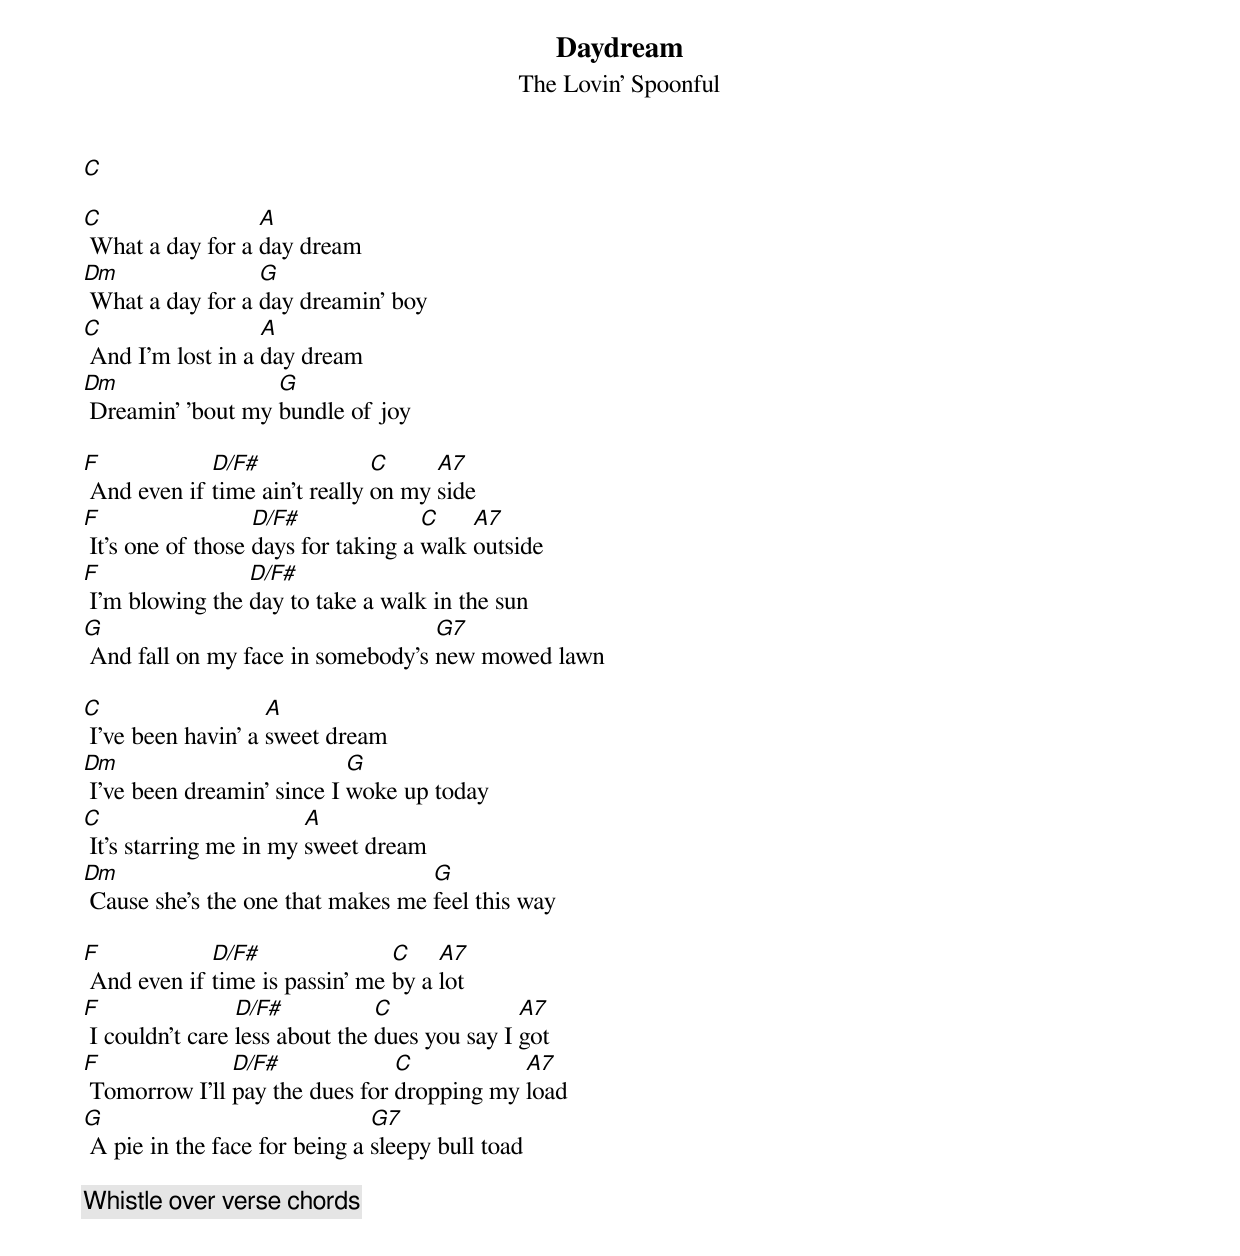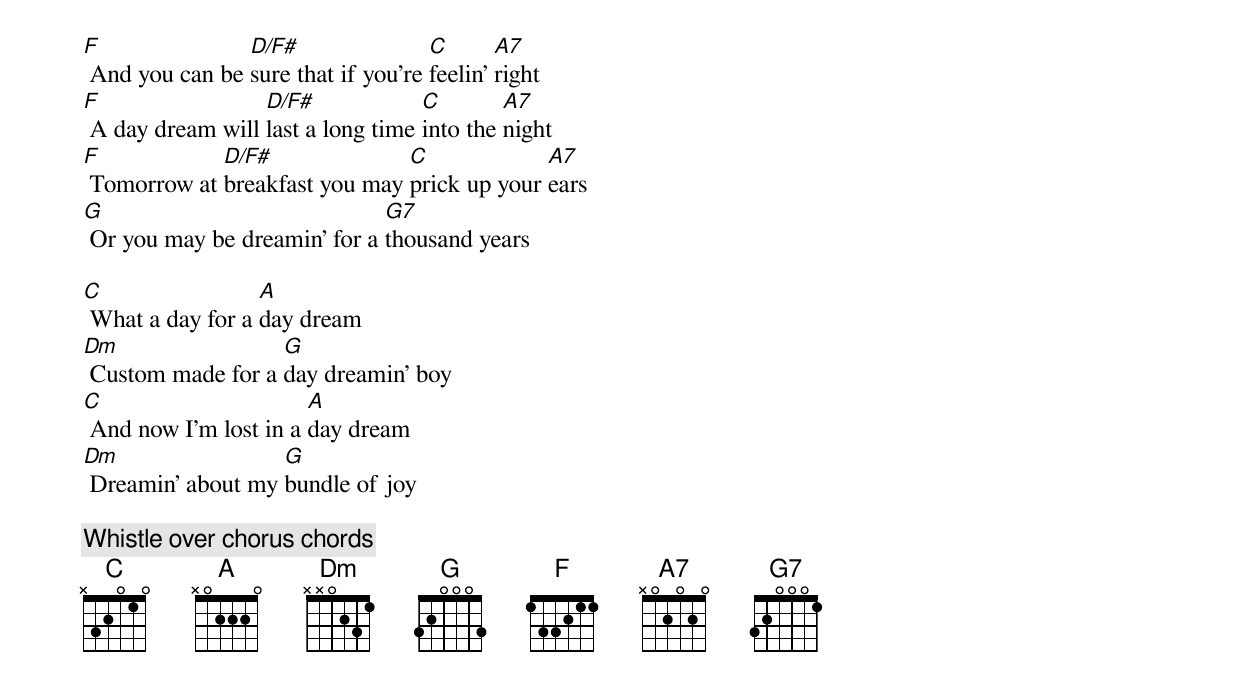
{title: Daydream}
{subtitle: The Lovin' Spoonful}

[C]

[C] What a day for a [A]day dream
[Dm] What a day for a [G]day dreamin' boy
[C] And I'm lost in a [A]day dream
[Dm] Dreamin' 'bout my [G]bundle of joy

[F] And even if [D/F#]time ain't really [C]on my [A7]side
[F] It's one of those [D/F#]days for taking a [C]walk [A7]outside
[F] I'm blowing the [D/F#]day to take a walk in the sun
[G] And fall on my face in somebody's [G7]new mowed lawn

[C] I've been havin' a [A]sweet dream
[Dm] I've been dreamin' since I [G]woke up today
[C] It's starring me in my [A]sweet dream
[Dm] Cause she's the one that makes me [G]feel this way

[F] And even if [D/F#]time is passin' me [C]by a [A7]lot
[F] I couldn't care [D/F#]less about the [C]dues you say I [A7]got
[F] Tomorrow I'll [D/F#]pay the dues for [C]dropping my [A7]load
[G] A pie in the face for being a [G7]sleepy bull toad

{comment: Whistle over verse chords}

{new_page}
[F] And you can be [D/F#]sure that if you're [C]feelin' [A7]right
[F] A day dream will [D/F#]last a long time [C]into the [A7]night
[F] Tomorrow at [D/F#]breakfast you may [C]prick up your [A7]ears
[G] Or you may be dreamin' for a [G7]thousand years

[C] What a day for a [A]day dream
[Dm] Custom made for a [G]day dreamin' boy
[C] And now I'm lost in a [A]day dream
[Dm] Dreamin' about my [G]bundle of joy

{comment: Whistle over chorus chords}
